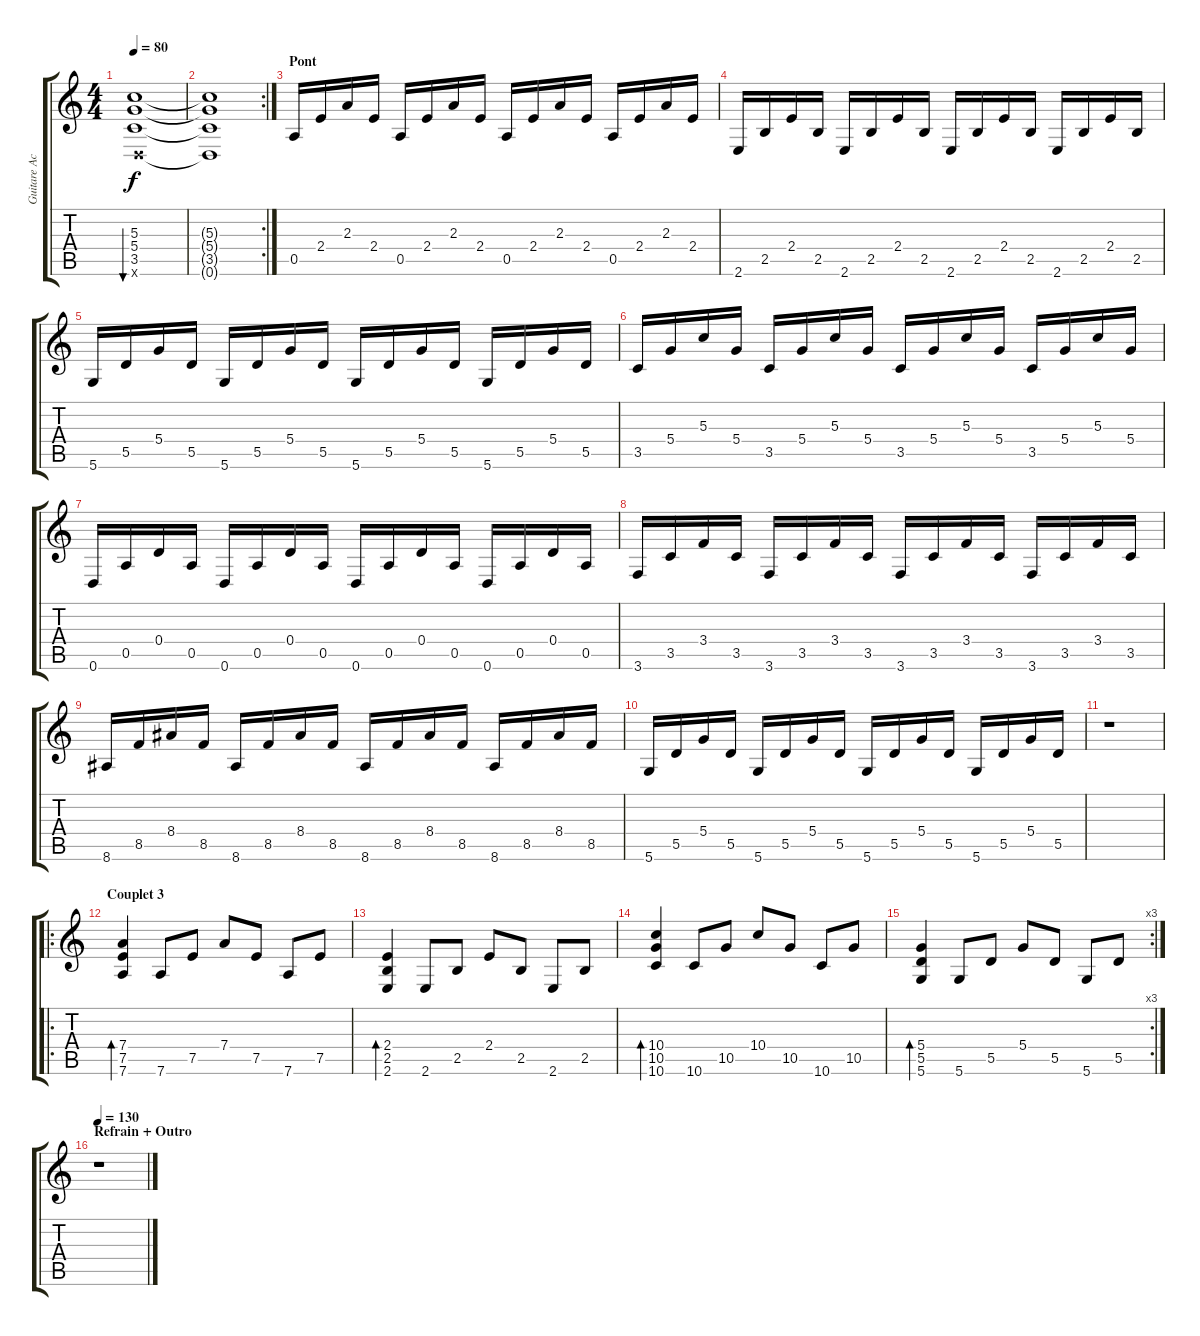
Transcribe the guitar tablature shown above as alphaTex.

\track ("Guitare Acous (DD)" "Guitare Ac") {instrument acousticguitarsteel}
\staff {score tabs}
\tuning (E4 B3 G3 D3 A2 D2) {hide}
\ts (4 4)
\tempo 80
\clef g2
\ks c
(5.3 5.4 3.5 0.6{x}).1{bu 480 dy f} |
\rc 2
(5.3{t} 5.4{t} 3.5{t} 0.6{t}).1 |
\section ("" "Pont")
0.5.16 2.4.16 2.3.16 2.4.16 0.5.16 2.4.16 2.3.16 2.4.16 0.5.16 2.4.16 2.3.16 2.4.16 0.5.16 2.4.16 2.3.16 2.4.16 |
2.6.16 2.5.16 2.4.16 2.5.16 2.6.16 2.5.16 2.4.16 2.5.16 2.6.16 2.5.16 2.4.16 2.5.16 2.6.16 2.5.16 2.4.16 2.5.16 |
5.6.16 5.5.16 5.4.16 5.5.16 5.6.16 5.5.16 5.4.16 5.5.16 5.6.16 5.5.16 5.4.16 5.5.16 5.6.16 5.5.16 5.4.16 5.5.16 |
3.5.16 5.4.16 5.3.16 5.4.16 3.5.16 5.4.16 5.3.16 5.4.16 3.5.16 5.4.16 5.3.16 5.4.16 3.5.16 5.4.16 5.3.16 5.4.16 |
0.6.16 0.5.16 0.4.16 0.5.16 0.6.16 0.5.16 0.4.16 0.5.16 0.6.16 0.5.16 0.4.16 0.5.16 0.6.16 0.5.16 0.4.16 0.5.16 |
3.6.16 3.5.16 3.4.16 3.5.16 3.6.16 3.5.16 3.4.16 3.5.16 3.6.16 3.5.16 3.4.16 3.5.16 3.6.16 3.5.16 3.4.16 3.5.16 |
8.6.16 8.5.16 8.4.16 8.5.16 8.6.16 8.5.16 8.4.16 8.5.16 8.6.16 8.5.16 8.4.16 8.5.16 8.6.16 8.5.16 8.4.16 8.5.16 |
5.6.16 5.5.16 5.4.16 5.5.16 5.6.16 5.5.16 5.4.16 5.5.16 5.6.16 5.5.16 5.4.16 5.5.16 5.6.16 5.5.16 5.4.16 5.5.16 |
r.1 |
\ro
\section ("" "Couplet 3")
(7.4 7.5 7.6).4{bd 480} 7.6.8 7.5.8 7.4.8 7.5.8 7.6.8 7.5.8 |
(2.4 2.5 2.6).4{bd 480} 2.6.8 2.5.8 2.4.8 2.5.8 2.6.8 2.5.8 |
(10.4 10.5 10.6).4{bd 480} 10.6.8 10.5.8 10.4.8 10.5.8 10.6.8 10.5.8 |
\rc 3
(5.4 5.5 5.6).4{bd 480} 5.6.8 5.5.8 5.4.8 5.5.8 5.6.8 5.5.8 |
\section ("" "Refrain + Outro")
\tempo 130
r.1
